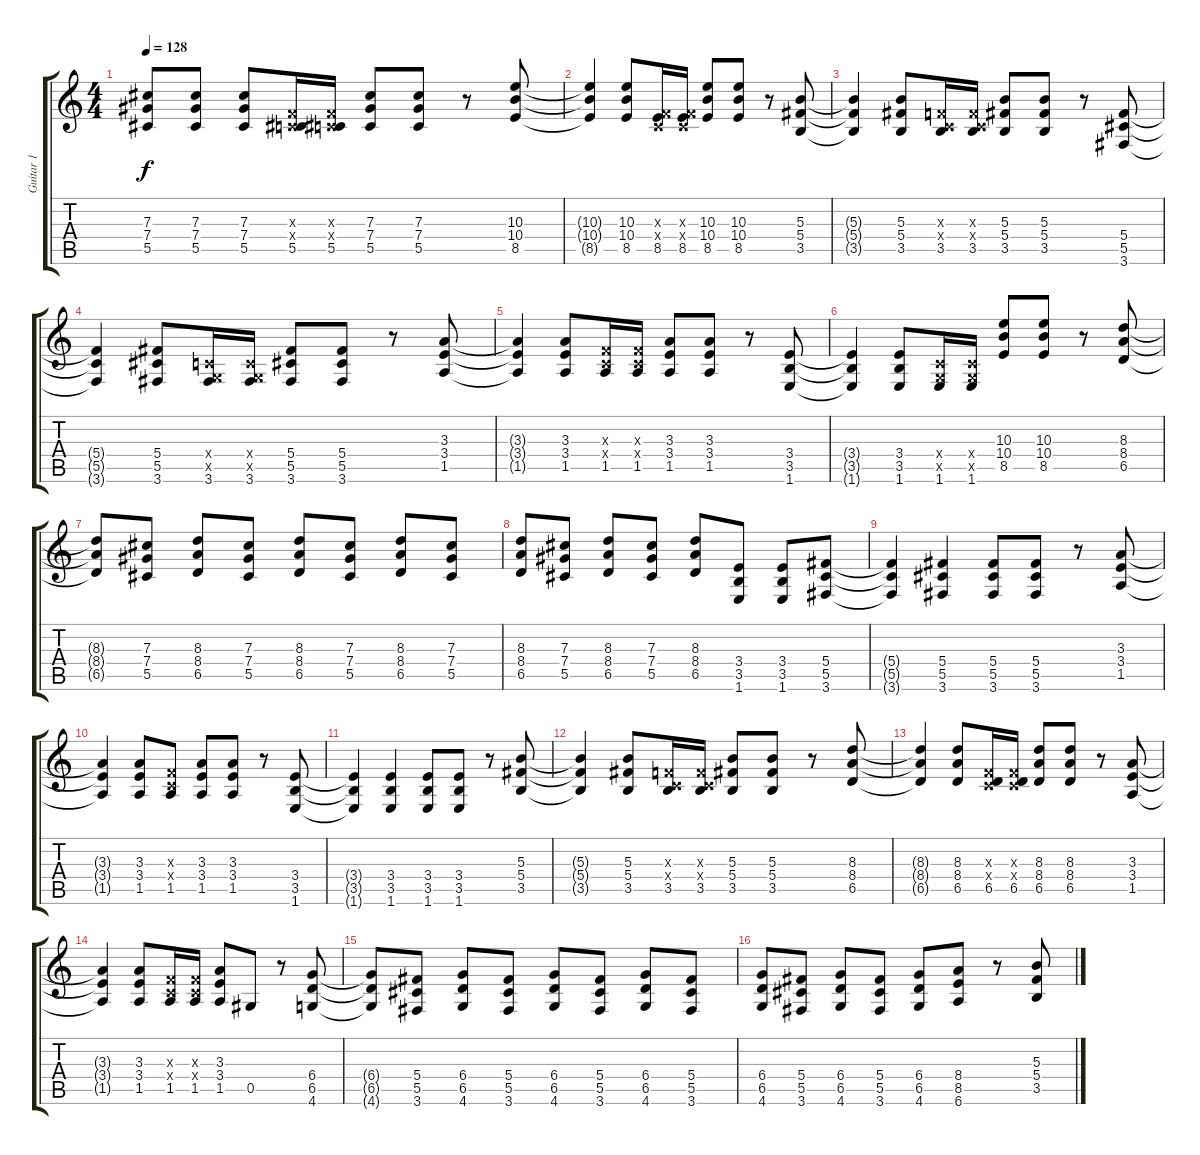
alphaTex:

\track ("Guitar 1" "Guitar 1") {instrument distortionguitar}
\staff {score tabs}
\tuning (Eb4 Bb3 Gb3 Db3 Ab2 Eb2) {hide}
\ts (4 4)
\tempo 128
\clef g2
\ks c
(7.3 7.4 5.5).8{dy f} (7.3 7.4 5.5).8 (7.3 7.4 5.5).8 (-1.3{x} -1.4{x} 5.5).16 (-1.3{x} -1.4{x} 5.5).16 (7.3 7.4 5.5).8 (7.3 7.4 5.5).8 r.8 (10.3 10.4 8.5).8 |
(10.3{t} 10.4{t} 8.5{t}).4 (10.3 10.4 8.5).8 (-1.3{x} -1.4{x} 8.5).16 (-1.3{x} -1.4{x} 8.5).16 (10.3 10.4 8.5).8 (10.3 10.4 8.5).8 r.8 (5.3 5.4 3.5).8 |
(5.3{t} 5.4{t} 3.5{t}).4 (5.3 5.4 3.5).8 (-1.3{x} -1.4{x} 3.5).16 (-1.3{x} -1.4{x} 3.5).16 (5.3 5.4 3.5).8 (5.3 5.4 3.5).8 r.8 (5.4 5.5 3.6).8 |
(5.4{t} 5.5{t} 3.6{t}).4 (5.4 5.5 3.6).8 (-1.4{x} -1.5{x} 3.6).16 (-1.4{x} -1.5{x} 3.6).16 (5.4 5.5 3.6).8 (5.4 5.5 3.6).8 r.8 (3.3 3.4 1.5).8 |
(3.3{t} 3.4{t} 1.5{t}).4 (3.3 3.4 1.5).8 (-1.3{x} -1.4{x} 1.5).16 (-1.3{x} -1.4{x} 1.5).16 (3.3 3.4 1.5).8 (3.3 3.4 1.5).8 r.8 (3.4 3.5 1.6).8 |
(3.4{t} 3.5{t} 1.6{t}).4 (3.4 3.5 1.6).8 (-1.4{x} -1.5{x} 1.6).16 (-1.4{x} -1.5{x} 1.6).16 (10.3 10.4 8.5).8 (10.3 10.4 8.5).8 r.8 (8.3 8.4 6.5).8 |
(8.3{t} 8.4{t} 6.5{t}).8 (7.3 7.4 5.5).8 (8.3 8.4 6.5).8 (7.3 7.4 5.5).8 (8.3 8.4 6.5).8 (7.3 7.4 5.5).8 (8.3 8.4 6.5).8 (7.3 7.4 5.5).8 |
(8.3 8.4 6.5).8 (7.3 7.4 5.5).8 (8.3 8.4 6.5).8 (7.3 7.4 5.5).8 (8.3 8.4 6.5).8 (3.4 3.5 1.6).8 (3.4 3.5 1.6).8 (5.4 5.5 3.6).8 |
(5.4{t} 5.5{t} 3.6{t}).4 (5.4 5.5 3.6).4 (5.4 5.5 3.6).8 (5.4 5.5 3.6).8 r.8 (3.3 3.4 1.5).8 |
(3.3{t} 3.4{t} 1.5{t}).4 (3.3 3.4 1.5).8 (-1.3{x} -1.4{x} 1.5).8 (3.3 3.4 1.5).8 (3.3 3.4 1.5).8 r.8 (3.4 3.5 1.6).8 |
(3.4{t} 3.5{t} 1.6{t}).4 (3.4 3.5 1.6).4 (3.4 3.5 1.6).8 (3.4 3.5 1.6).8 r.8 (5.3 5.4 3.5).8 |
(5.3{t} 5.4{t} 3.5{t}).4 (5.3 5.4 3.5).8 (-1.3{x} -1.4{x} 3.5).16 (-1.3{x} -1.4{x} 3.5).16 (5.3 5.4 3.5).8 (5.3 5.4 3.5).8 r.8 (8.3 8.4 6.5).8 |
(8.3{t} 8.4{t} 6.5{t}).4 (8.3 8.4 6.5).8 (-1.3{x} -1.4{x} 6.5).16 (-1.3{x} -1.4{x} 6.5).16 (8.3 8.4 6.5).8 (8.3 8.4 6.5).8 r.8 (3.3 3.4 1.5).8 |
(3.3{t} 3.4{t} 1.5{t}).4 (3.3 3.4 1.5).8 (-1.3{x} -1.4{x} 1.5).16 (-1.3{x} -1.4{x} 1.5).16 (3.3 3.4 1.5).8 0.5.8 r.8 (6.4 6.5 4.6).8 |
(6.4{t} 6.5{t} 4.6{t}).8 (5.4 5.5 3.6).8 (6.4 6.5 4.6).8 (5.4 5.5 3.6).8 (6.4 6.5 4.6).8 (5.4 5.5 3.6).8 (6.4 6.5 4.6).8 (5.4 5.5 3.6).8 |
(6.4 6.5 4.6).8 (5.4 5.5 3.6).8 (6.4 6.5 4.6).8 (5.4 5.5 3.6).8 (6.4 6.5 4.6).8 (8.4 8.5 6.6).8 r.8 (5.3 5.4 3.5).8
